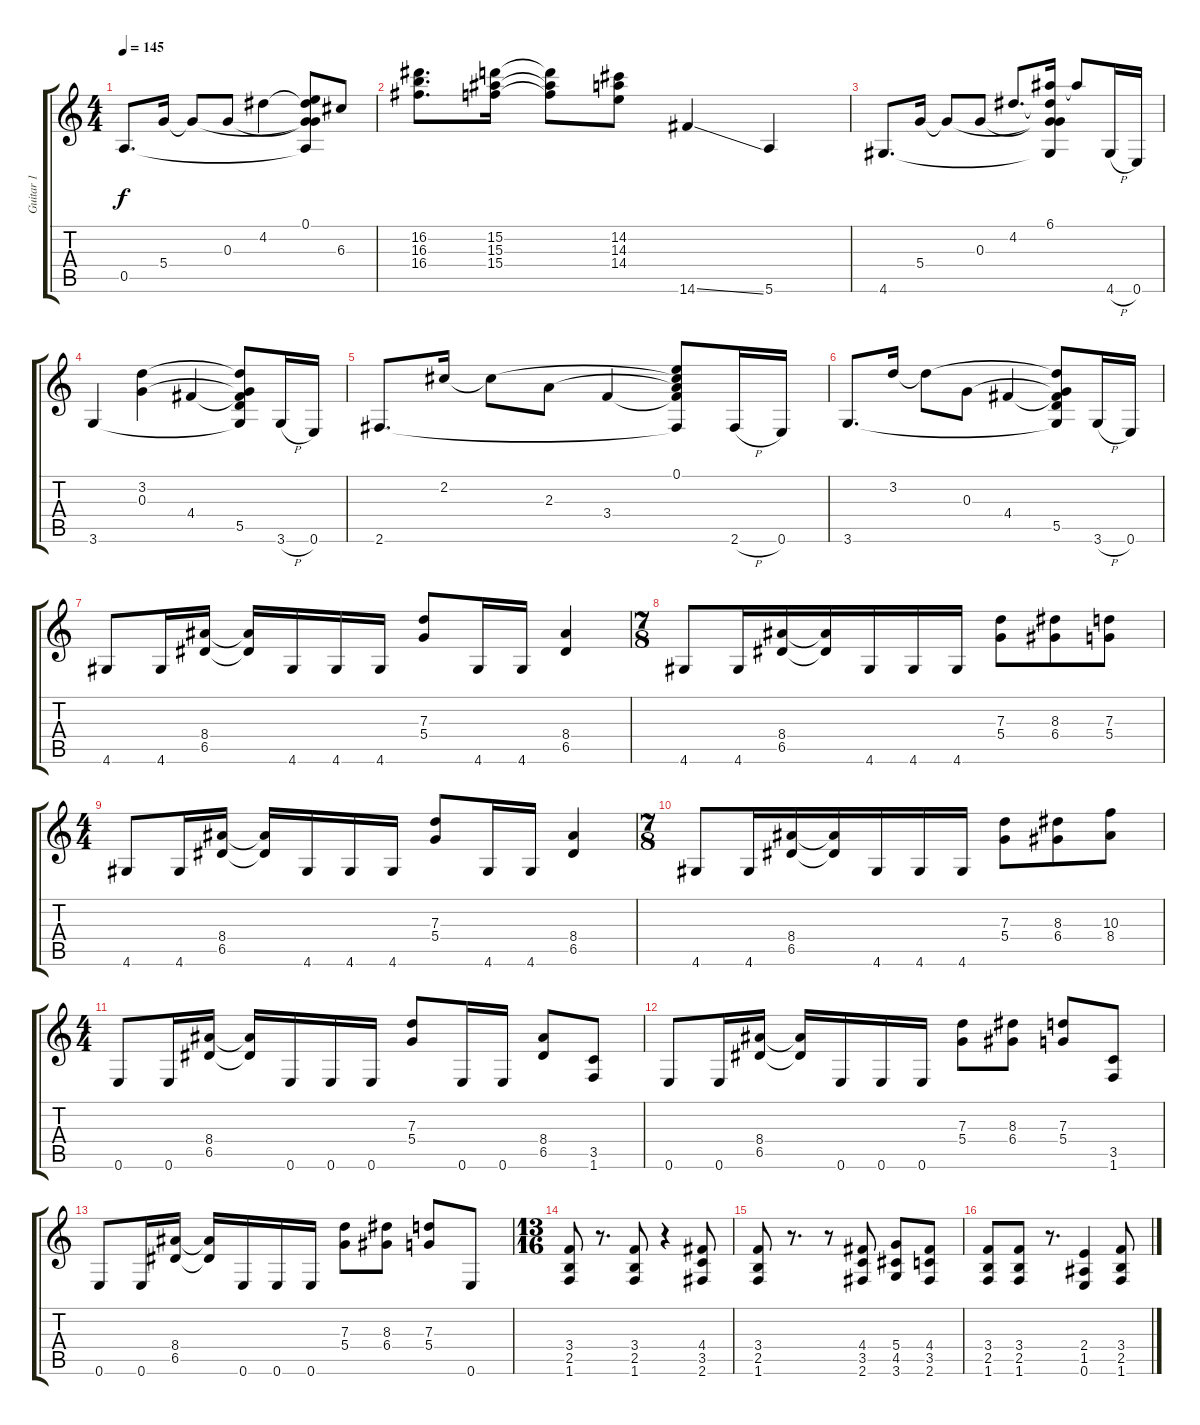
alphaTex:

\track ("Guitar 1" "Guitar 1") {instrument overdrivenguitar}
\staff {score tabs}
\tuning (E4 B3 G3 D3 A2 E2) {hide}
\ts (4 4)
\tempo 145
\clef g2
\ks c
0.5.8{d dy f} 5.4.16 5.4{t}.8 0.3.8 4.2.4 (0.1 4.2{t} 0.3{t} 5.4{t} 0.5{t}).8 6.3.8 |
(16.2 16.3 16.4).8{d} (15.2 15.3 15.4).16 (15.2{t} 15.3{t} 15.4{t}).8 (14.2 14.3 14.4).8 14.6{ss}.4 5.6.4 |
4.6.8{d} 5.4.16 5.4{t}.8 0.3.8 4.2.8{d} (6.1 4.2{t} 0.3{t} 5.4{t} 4.6{t}).16 6.1{t}.8 4.6{h}.16 0.6.16 |
3.6.4 (3.2 0.3).4 4.4.4 (3.2{t} 0.3{t} 4.4{t} 5.5 3.6{t}).8 3.6{h}.16 0.6.16 |
2.6.8{d} 2.2.16 2.2{t}.8 2.3.8 3.4.4 (0.1 2.2{t} 2.3{t} 3.4{t} 2.6{t}).8 2.6{h}.16 0.6.16 |
3.6.8{d} 3.2.16 3.2{t}.8 0.3.8 4.4.4 (3.2{t} 0.3{t} 4.4{t} 5.5 3.6{t}).8 3.6{h}.16 0.6.16 |
4.6.8 4.6.16 (8.4 6.5).16 (8.4{t} 6.5{t}).16 4.6.16 4.6.16 4.6.16 (7.3 5.4).8 4.6.16 4.6.16 (8.4 6.5).4 |
\ts (7 8)
4.6.8 4.6.16 (8.4 6.5).16 (8.4{t} 6.5{t}).16 4.6.16 4.6.16 4.6.16 (7.3 5.4).8 (8.3 6.4).8 (7.3 5.4).8 |
\ts (4 4)
4.6.8 4.6.16 (8.4 6.5).16 (8.4{t} 6.5{t}).16 4.6.16 4.6.16 4.6.16 (7.3 5.4).8 4.6.16 4.6.16 (8.4 6.5).4 |
\ts (7 8)
4.6.8 4.6.16 (8.4 6.5).16 (8.4{t} 6.5{t}).16 4.6.16 4.6.16 4.6.16 (7.3 5.4).8 (8.3 6.4).8 (10.3 8.4).8 |
\ts (4 4)
0.6.8 0.6.16 (8.4 6.5).16 (8.4{t} 6.5{t}).16 0.6.16 0.6.16 0.6.16 (7.3 5.4).8 0.6.16 0.6.16 (8.4 6.5).8 (3.5 1.6).8 |
0.6.8 0.6.16 (8.4 6.5).16 (8.4{t} 6.5{t}).16 0.6.16 0.6.16 0.6.16 (7.3 5.4).8 (8.3 6.4).8 (7.3 5.4).8 (3.5 1.6).8 |
0.6.8 0.6.16 (8.4 6.5).16 (8.4{t} 6.5{t}).16 0.6.16 0.6.16 0.6.16 (7.3 5.4).8 (8.3 6.4).8 (7.3 5.4).8 0.6.8 |
\ts (13 16)
(3.4 2.5 1.6).8 r.8{d} (3.4 2.5 1.6).8 r.4 (4.4 3.5 2.6).8 |
(3.4 2.5 1.6).8 r.8{d} r.8 (4.4 3.5 2.6).8 (5.4 4.5 3.6).8 (4.4 3.5 2.6).8 |
(3.4 2.5 1.6).8 (3.4 2.5 1.6).8 r.8{d} (2.4 1.5 0.6).4 (3.4 2.5 1.6).8
